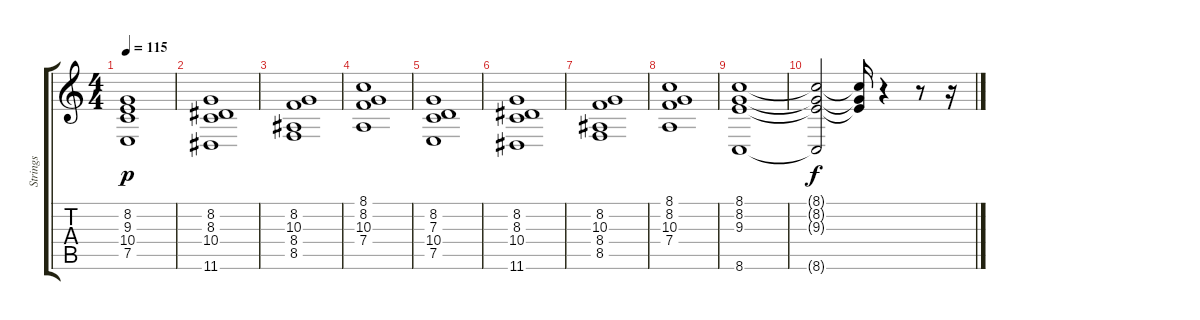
\track ("Strings " "Strings ") {instrument synthstrings2}
\staff {score tabs}
\tuning (E4 B3 G3 D3 A2 E2) {hide}
\ts (4 4)
\tempo 115
\clef g2
\ks c
(8.2 9.3 10.4 7.5).1{dy p} |
(8.2 8.3 10.4 11.6).1 |
(8.2 10.3 8.4 8.5).1 |
(8.1 8.2 10.3 7.4).1 |
(8.2 7.3 10.4 7.5).1 |
(8.2 8.3 10.4 11.6).1 |
(8.2 10.3 8.4 8.5).1 |
(8.1 8.2 10.3 7.4).1 |
(8.1 8.2 9.3 8.6).1 |
(8.1{t} 8.2{t} 9.3{t} 8.6{t}).2{dy f} (8.1{t} 8.2{t} 9.3{t}).16 r.4 r.8 r.16
